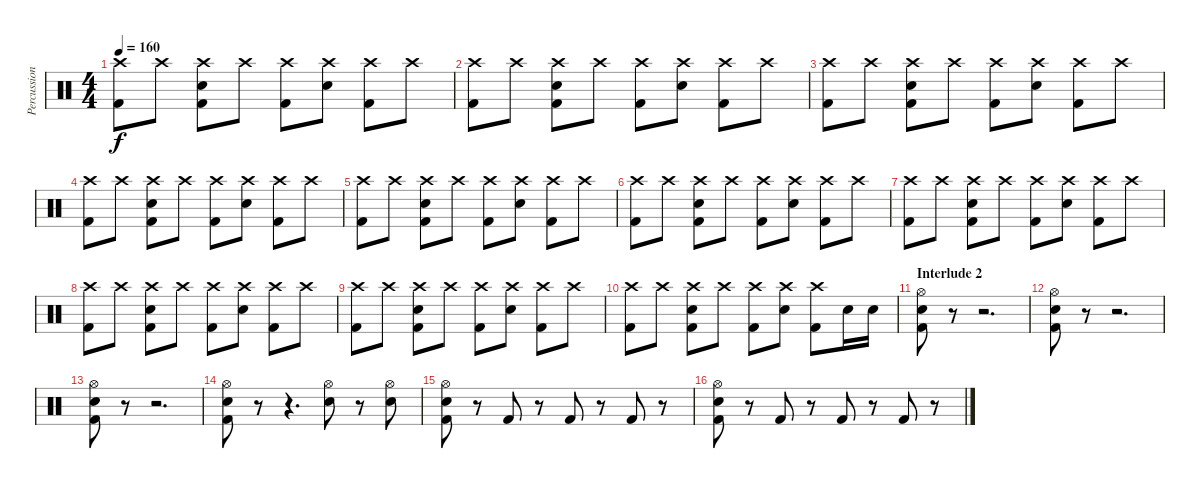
\track ("Percussion" "Percussion") {instrument percussion}
\staff {score}
\articulation defaults
\ts (4 4)
\tempo 160
\clef neutral
\ks c
("Crash high (hit)" "Kick (hit) 2").8{dy f} "Crash high (hit)".8 ("Crash high (hit)" "Electric Snare (hit)" "Kick (hit) 2").8 "Crash high (hit)".8 ("Crash high (hit)" "Kick (hit) 2").8 ("Crash high (hit)" "Electric Snare (hit)").8 ("Crash high (hit)" "Kick (hit) 2").8 "Crash high (hit)".8 |
("Crash high (hit)" "Kick (hit) 2").8 "Crash high (hit)".8 ("Crash high (hit)" "Electric Snare (hit)" "Kick (hit) 2").8 "Crash high (hit)".8 ("Crash high (hit)" "Kick (hit) 2").8 ("Crash high (hit)" "Electric Snare (hit)").8 ("Crash high (hit)" "Kick (hit) 2").8 "Crash high (hit)".8 |
("Crash high (hit)" "Kick (hit) 2").8 "Crash high (hit)".8 ("Crash high (hit)" "Electric Snare (hit)" "Kick (hit) 2").8 "Crash high (hit)".8 ("Crash high (hit)" "Kick (hit) 2").8 ("Crash high (hit)" "Electric Snare (hit)").8 ("Crash high (hit)" "Kick (hit) 2").8 "Crash high (hit)".8 |
("Crash high (hit)" "Kick (hit) 2").8 "Crash high (hit)".8 ("Crash high (hit)" "Electric Snare (hit)" "Kick (hit) 2").8 "Crash high (hit)".8 ("Crash high (hit)" "Kick (hit) 2").8 ("Crash high (hit)" "Electric Snare (hit)").8 ("Crash high (hit)" "Kick (hit) 2").8 "Crash high (hit)".8 |
("Crash high (hit)" "Kick (hit) 2").8 "Crash high (hit)".8 ("Crash high (hit)" "Electric Snare (hit)" "Kick (hit) 2").8 "Crash high (hit)".8 ("Crash high (hit)" "Kick (hit) 2").8 ("Crash high (hit)" "Electric Snare (hit)").8 ("Crash high (hit)" "Kick (hit) 2").8 "Crash high (hit)".8 |
("Crash high (hit)" "Kick (hit) 2").8 "Crash high (hit)".8 ("Crash high (hit)" "Electric Snare (hit)" "Kick (hit) 2").8 "Crash high (hit)".8 ("Crash high (hit)" "Kick (hit) 2").8 ("Crash high (hit)" "Electric Snare (hit)").8 ("Crash high (hit)" "Kick (hit) 2").8 "Crash high (hit)".8 |
("Crash high (hit)" "Kick (hit) 2").8 "Crash high (hit)".8 ("Crash high (hit)" "Electric Snare (hit)" "Kick (hit) 2").8 "Crash high (hit)".8 ("Crash high (hit)" "Kick (hit) 2").8 ("Crash high (hit)" "Electric Snare (hit)").8 ("Crash high (hit)" "Kick (hit) 2").8 "Crash high (hit)".8 |
("Crash high (hit)" "Kick (hit) 2").8 "Crash high (hit)".8 ("Crash high (hit)" "Electric Snare (hit)" "Kick (hit) 2").8 "Crash high (hit)".8 ("Crash high (hit)" "Kick (hit) 2").8 ("Crash high (hit)" "Electric Snare (hit)").8 ("Crash high (hit)" "Kick (hit) 2").8 "Crash high (hit)".8 |
("Crash high (hit)" "Kick (hit) 2").8 "Crash high (hit)".8 ("Crash high (hit)" "Electric Snare (hit)" "Kick (hit) 2").8 "Crash high (hit)".8 ("Crash high (hit)" "Kick (hit) 2").8 ("Crash high (hit)" "Electric Snare (hit)").8 ("Crash high (hit)" "Kick (hit) 2").8 "Crash high (hit)".8 |
("Crash high (hit)" "Kick (hit) 2").8 "Crash high (hit)".8 ("Crash high (hit)" "Electric Snare (hit)" "Kick (hit) 2").8 "Crash high (hit)".8 ("Crash high (hit)" "Kick (hit) 2").8 ("Crash high (hit)" "Electric Snare (hit)").8 ("Crash high (hit)" "Kick (hit) 2").8 "Electric Snare (hit)".16 "Electric Snare (hit)".16 |
\section ("" "Interlude 2")
("Hi-Hat (open)" "Electric Snare (hit)" "Kick (hit) 2").8 r.8 r.2{d} |
("Hi-Hat (open)" "Electric Snare (hit)" "Kick (hit) 2").8 r.8 r.2{d} |
("Hi-Hat (open)" "Electric Snare (hit)" "Kick (hit) 2").8 r.8 r.2{d} |
("Hi-Hat (open)" "Electric Snare (hit)" "Kick (hit) 2").8 r.8 r.4{d} ("Hi-Hat (open)" "Electric Snare (hit)").8 r.8 ("Hi-Hat (open)" "Electric Snare (hit)").8 |
("Hi-Hat (open)" "Electric Snare (hit)" "Kick (hit) 2").8 r.8 "Kick (hit) 2".8 r.8 "Kick (hit) 2".8 r.8 "Kick (hit) 2".8 r.8 |
("Hi-Hat (open)" "Electric Snare (hit)" "Kick (hit) 2").8 r.8 "Kick (hit) 2".8 r.8 "Kick (hit) 2".8 r.8 "Kick (hit) 2".8 r.8
